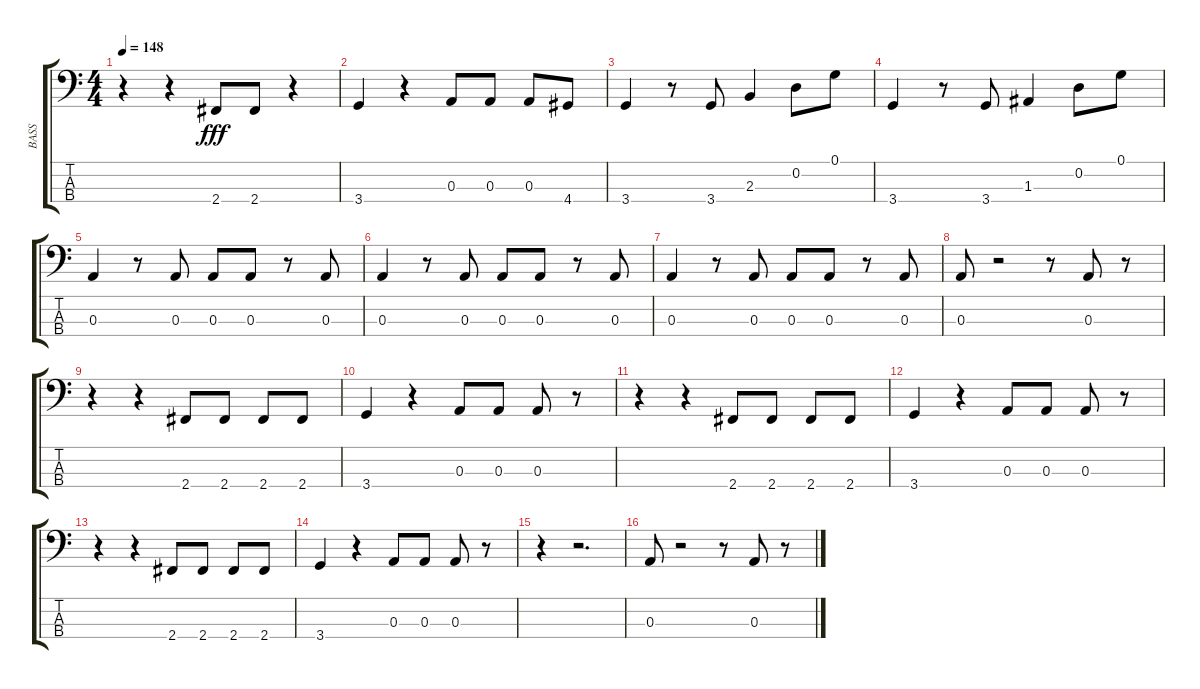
\track ("BASS" "BASS") {instrument electricbassfinger}
\staff {score tabs}
\tuning (G2 D2 A1 E1) {hide}
\ts (4 4)
\tempo 148
\clef f4
\ks c
r.4{dy fff} r.4 2.4.8 2.4.8 r.4 |
3.4.4 r.4 0.3.8 0.3.8 0.3.8 4.4.8 |
3.4.4 r.8 3.4.8 2.3.4 0.2.8 0.1.8 |
3.4.4 r.8 3.4.8 1.3.4 0.2.8 0.1.8 |
0.3.4 r.8 0.3.8 0.3.8 0.3.8 r.8 0.3.8 |
0.3.4 r.8 0.3.8 0.3.8 0.3.8 r.8 0.3.8 |
0.3.4 r.8 0.3.8 0.3.8 0.3.8 r.8 0.3.8 |
0.3.8 r.2 r.8 0.3.8 r.8 |
r.4 r.4 2.4.8 2.4.8 2.4.8 2.4.8 |
3.4.4 r.4 0.3.8 0.3.8 0.3.8 r.8 |
r.4 r.4 2.4.8 2.4.8 2.4.8 2.4.8 |
3.4.4 r.4 0.3.8 0.3.8 0.3.8 r.8 |
r.4 r.4 2.4.8 2.4.8 2.4.8 2.4.8 |
3.4.4 r.4 0.3.8 0.3.8 0.3.8 r.8 |
r.4 r.2{d} |
0.3.8 r.2 r.8 0.3.8 r.8
